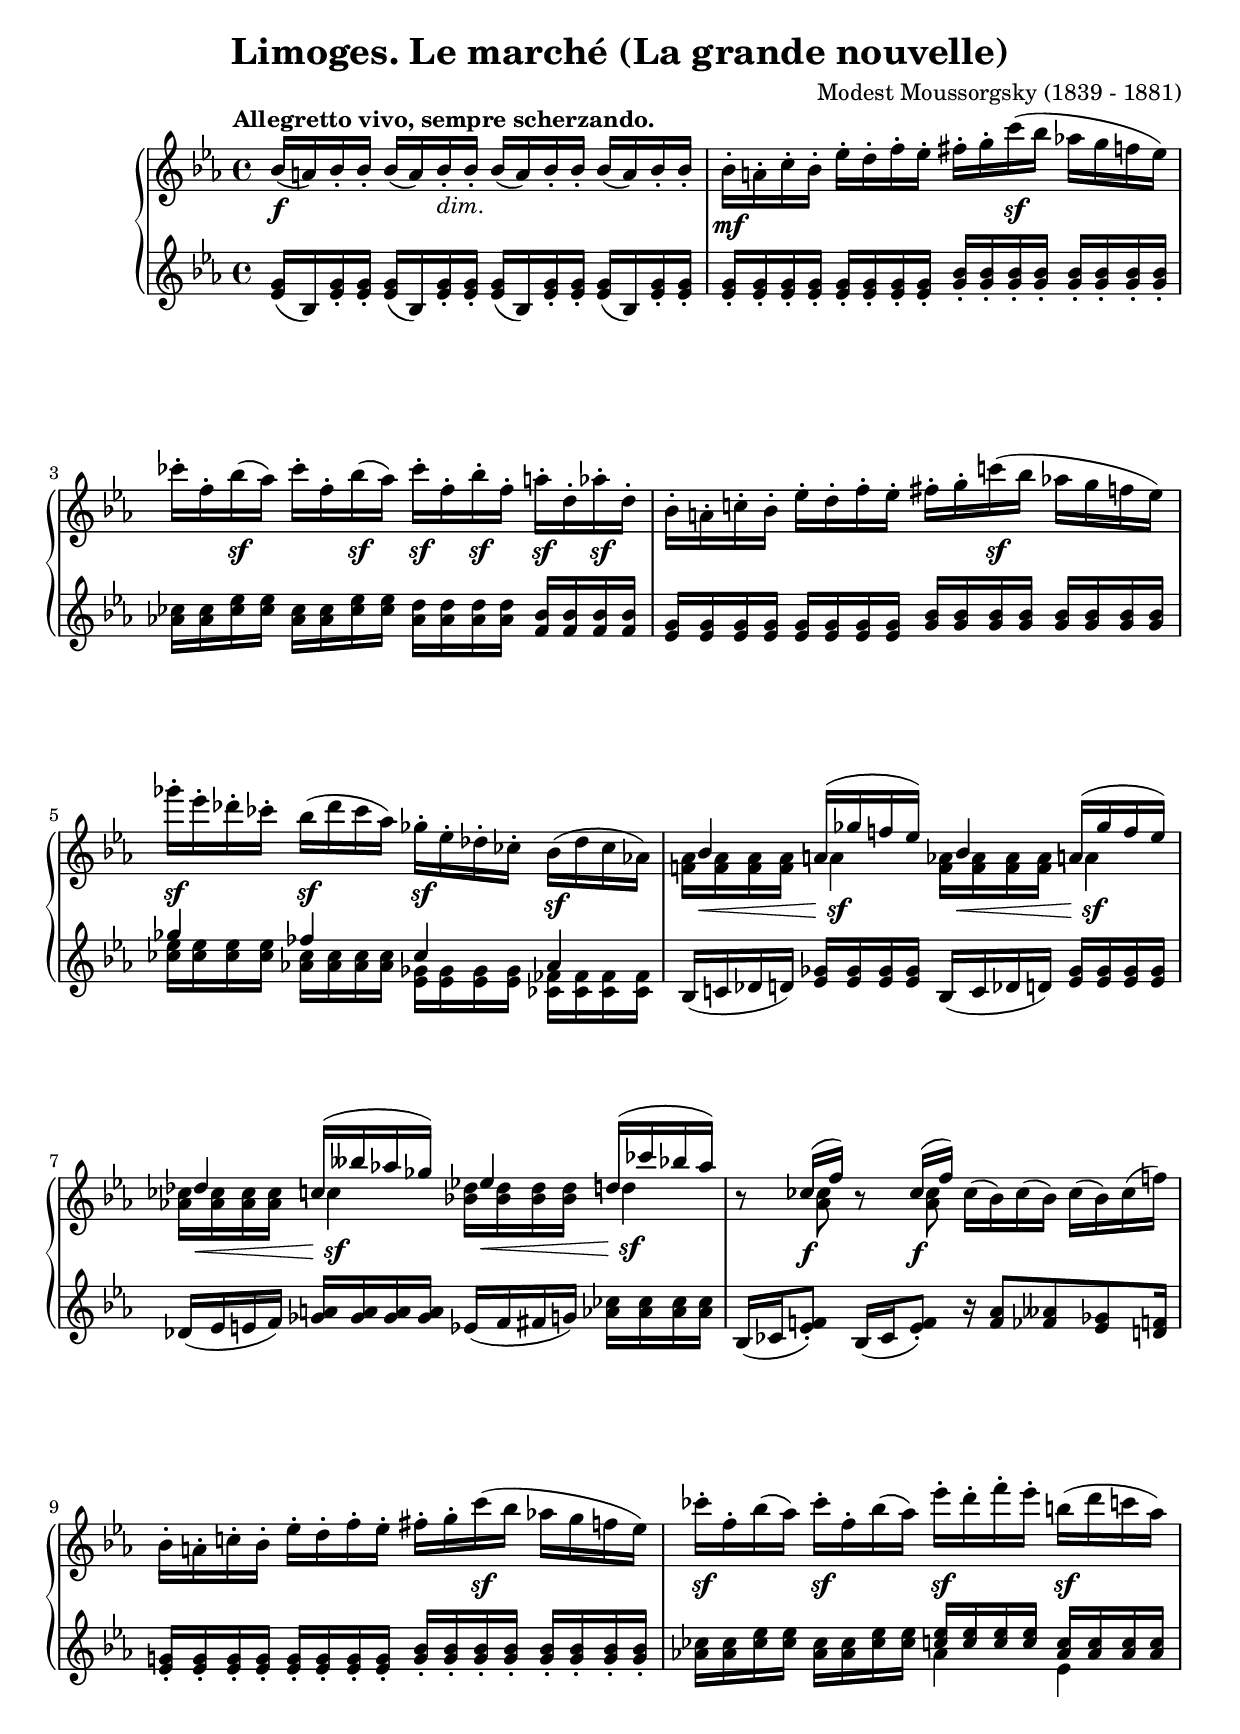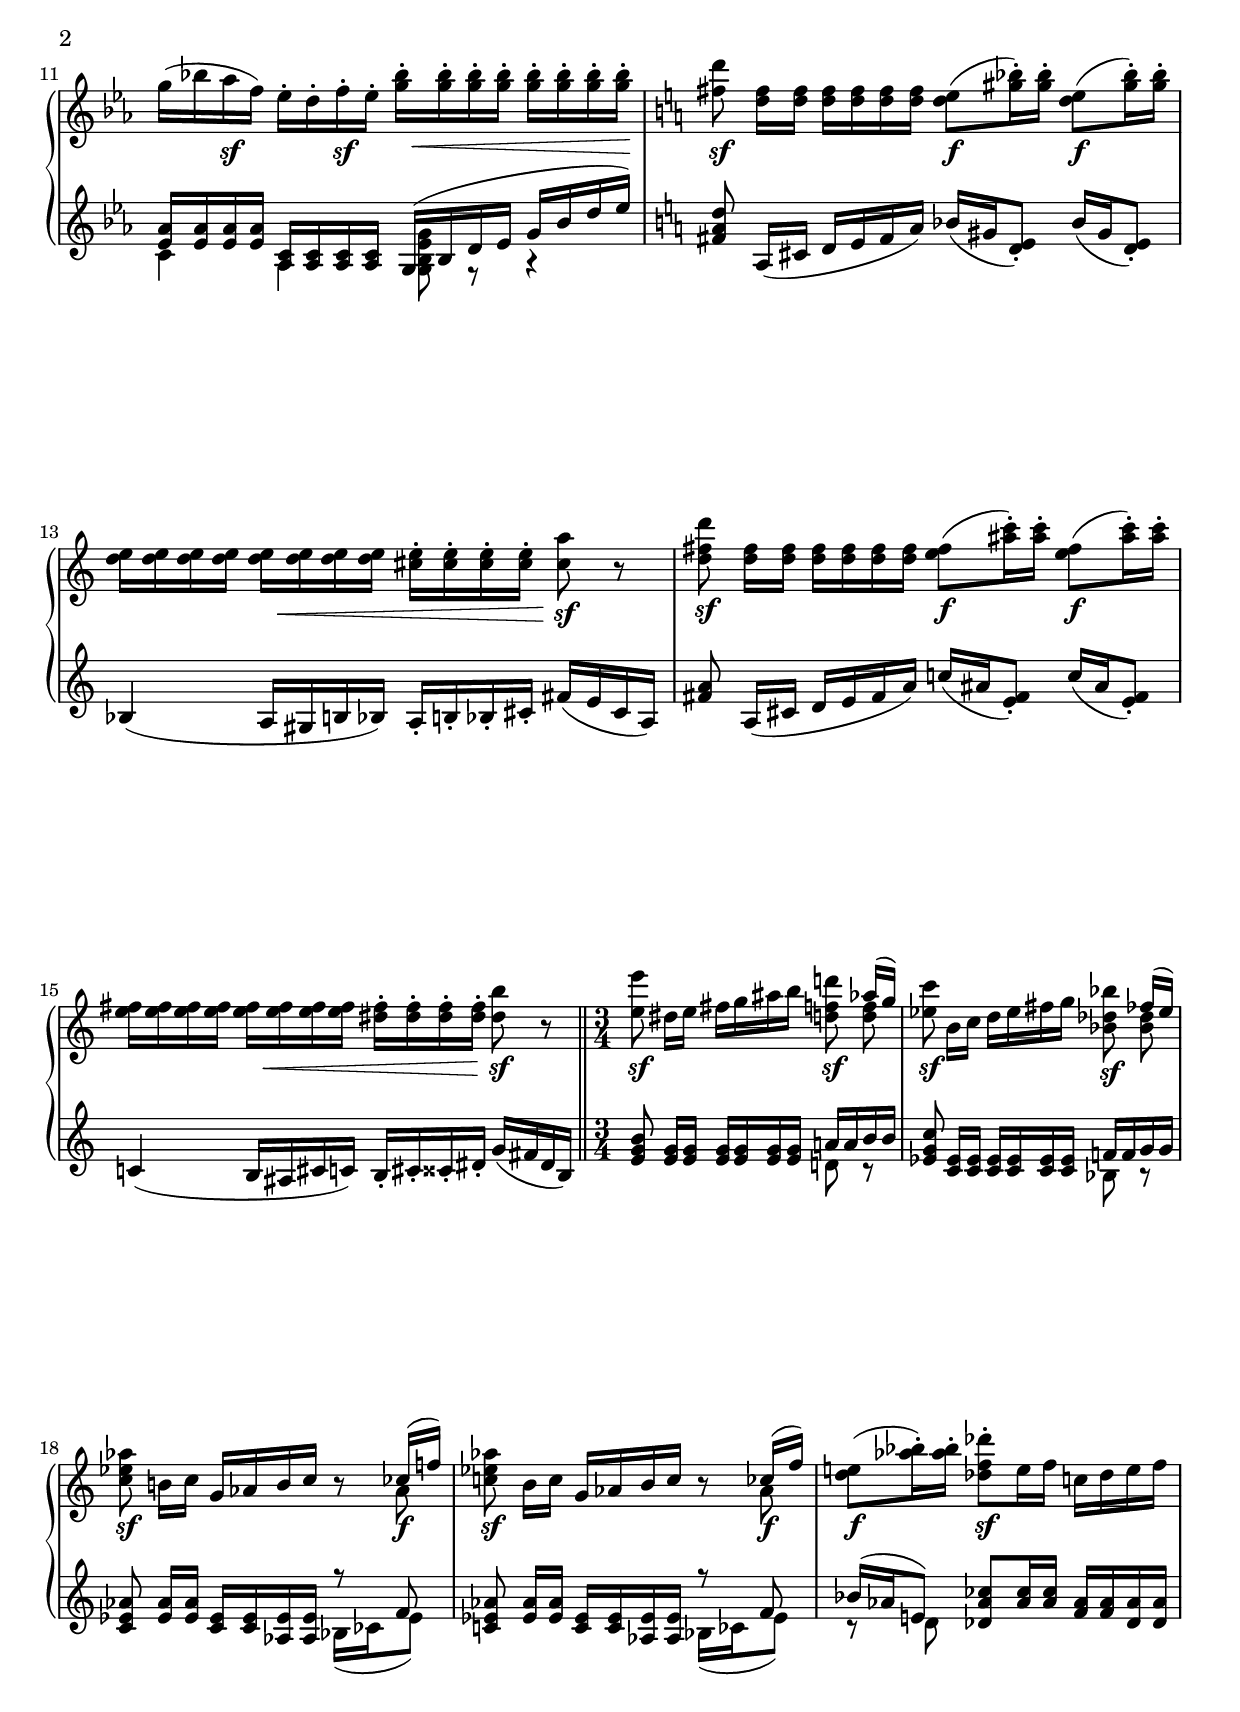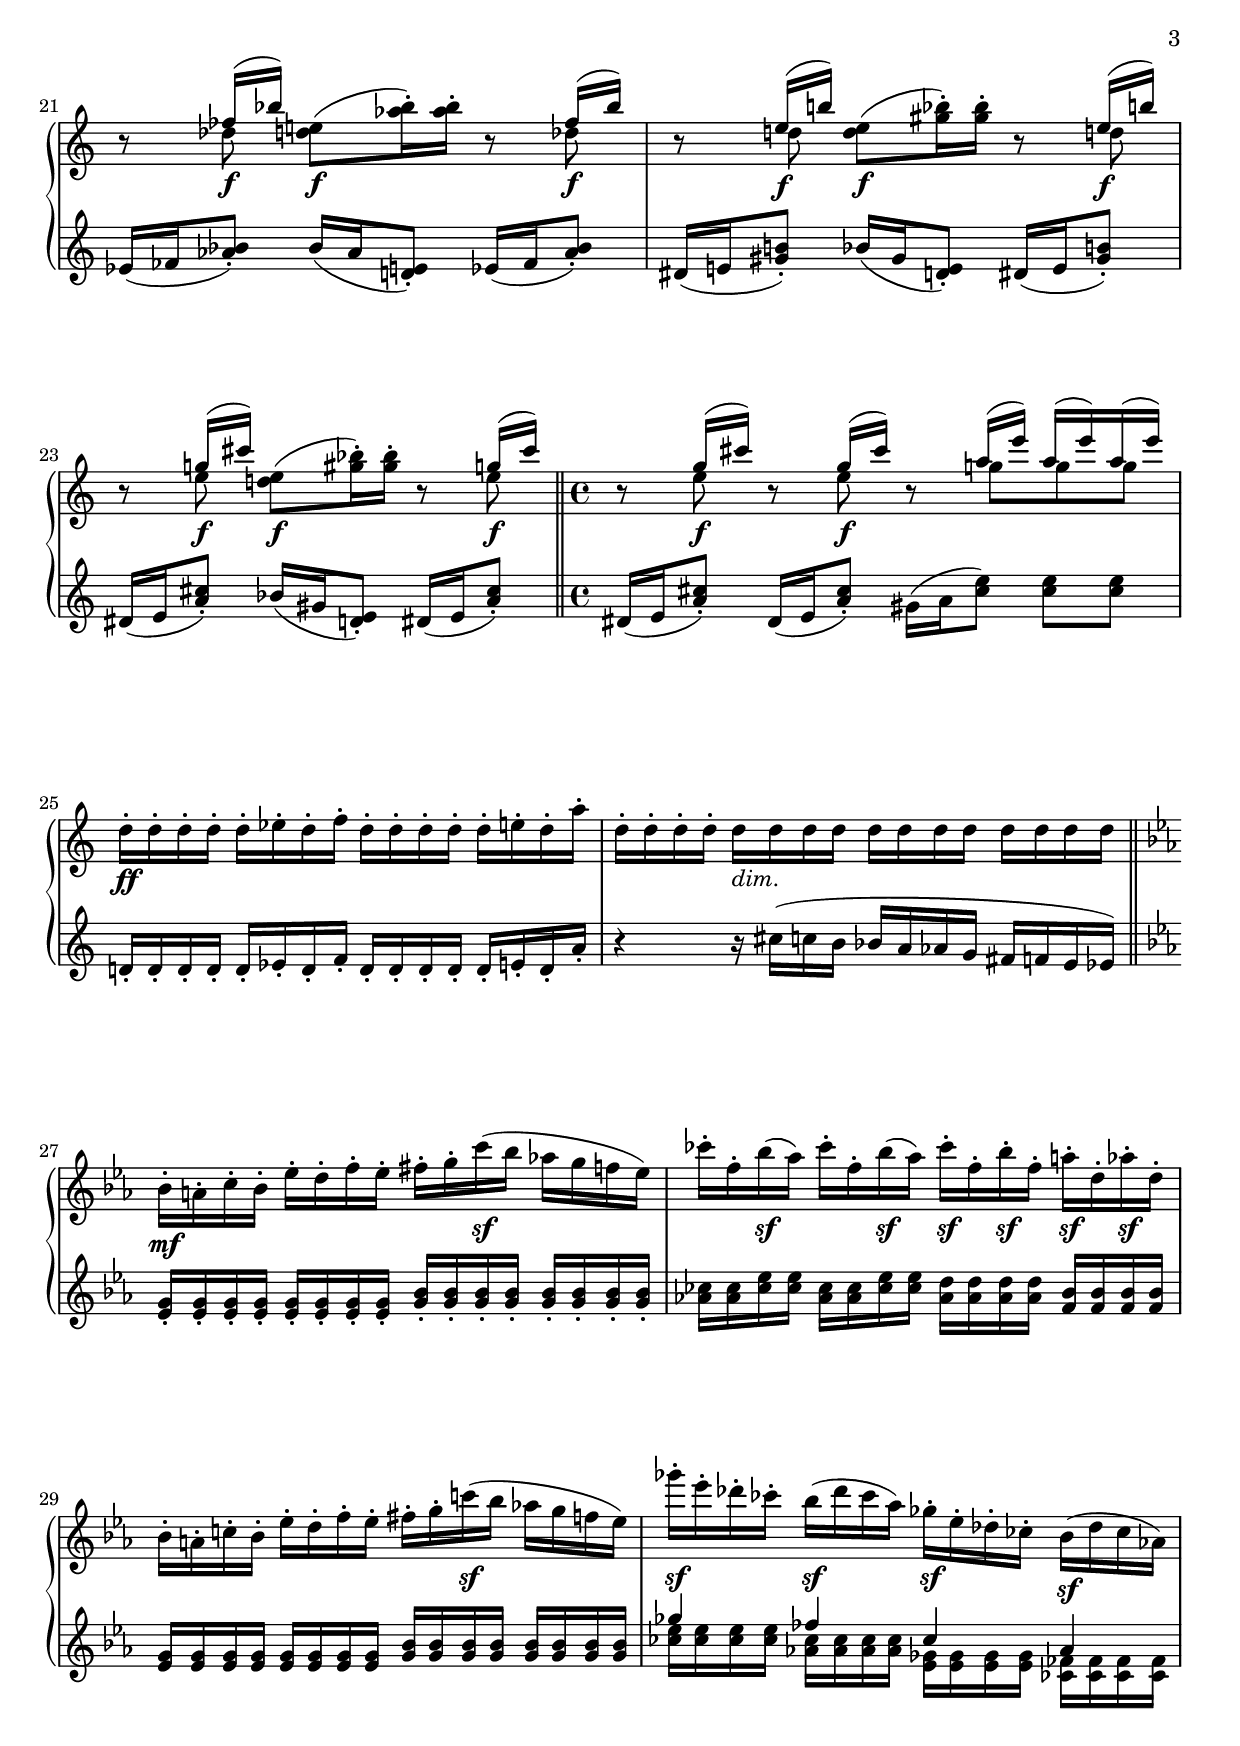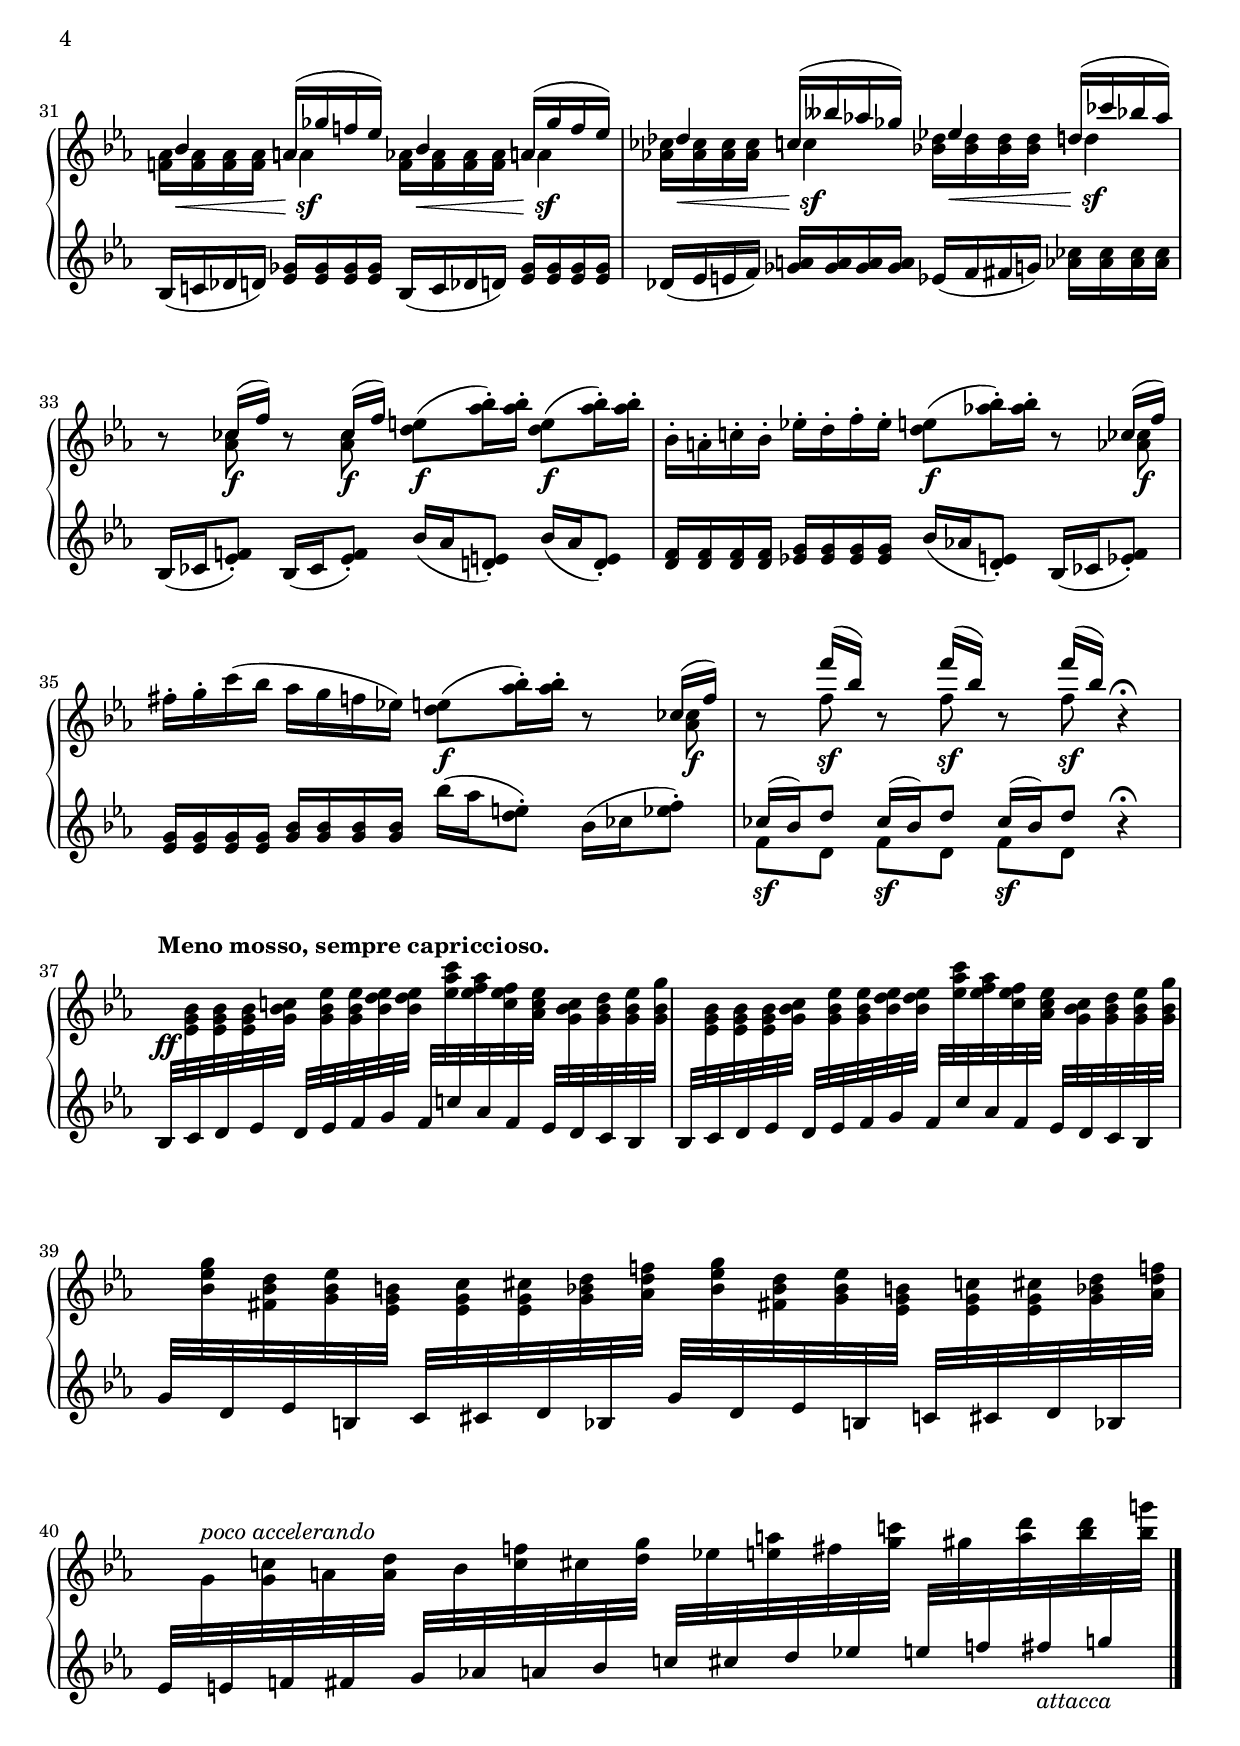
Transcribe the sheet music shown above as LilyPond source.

%...+....1....+....2....+....3....+....4....+....5....+....6....+....7....+....
\version "2.18.2"
\language "english"

\header {
  title        = "Limoges. Le marché (La grande nouvelle)"
  composer     = "Modest Moussorgsky (1839 - 1881)"
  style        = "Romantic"
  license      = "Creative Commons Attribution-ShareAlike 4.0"
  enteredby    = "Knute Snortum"
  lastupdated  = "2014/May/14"
  date         = "1874"
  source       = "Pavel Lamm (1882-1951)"

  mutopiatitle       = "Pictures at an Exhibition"
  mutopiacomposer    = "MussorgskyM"
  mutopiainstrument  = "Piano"
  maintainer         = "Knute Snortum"
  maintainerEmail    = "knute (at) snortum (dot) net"
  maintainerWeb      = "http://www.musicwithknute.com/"
}

accel = \markup { \italic "poco accelerando" }
dimin = \markup { \italic "dim." }
attacca = \markup { \italic "attacca" }

forceShiftOn = \override NoteColumn.force-hshift = #1.2
forceShiftOnn = \override NoteColumn.force-hshift = #1.4
forceShiftOnnn = \override NoteColumn.force-hshift = #1.7
forceShiftOff = \override NoteColumn.force-hshift = #0

omitDynamics = {
  \once \omit Staff.DynamicText
}

su = \change Staff = "up"
sd = \change Staff = "down"

upper = \relative c'' {
  \tempo "Allegretto vivo, sempre scherzando."

  | bf16 \f ( a ) bf-. bf-. bf ( a ) bf-. _\dimin bf-.
    bf ( a ) bf-. bf-. bf ( a ) bf-. bf-.
  | bf16-. \mf a-. c-. bf-. ef-. d-. f-. ef-.
    fs-. g-. c \sf ( bf af g f ef )
  | cf'16-. f,-. bf \sf ( af ) cf-. f,-. bf \sf ( af ) 
    cf-. \sf f,-. bf-. \sf f-. a-. \sf d,-. af'-. \sf d,-.
  | bf16-. a-. c-. bf-. ef-. d-. f-. ef-.
    fs-. g-. c \sf ( bf af g f ef )
  | gf'16-. \sf ef-. df-. cf-. bf ( \sf df cf af )
    gf-. \sf ef-. df-. cf-. bf ( \sf df cf af )
  |
  <<
    { 
      \forceShiftOn bf4 \forceShiftOff a16 ( gf' f ef ) 
      \forceShiftOn bf4 \forceShiftOff a16 ( gf' f ef ) 
    }
    \\
    { 
      \forceShiftOff \omitDynamics <af, f>16 \mf \< q q q \forceShiftOn a4 \sf 
      \forceShiftOff \omitDynamics <af f>16 \mf \< q q q \forceShiftOn a4 \sf
    }
  >>
  |
  <<
    { 
      \forceShiftOn df4 \forceShiftOff c16 ( bff' af gf ) 
      \forceShiftOn ef4 \forceShiftOff d16 ( cf' bf af ) 
    }
    \\
    { 
      \forceShiftOff \omitDynamics <af, cf>16 \mf \< q q q \forceShiftOn c4 \sf
      \forceShiftOff \omitDynamics <bf df>16 \mf \< q q q \forceShiftOn d4 \sf
    }
  >>
  
  \barNumberCheck #8
  | r8 << { cf16 ( \f f ) } \\ { \forceShiftOn <af, cf>8 } >> 
    r8 << { cf16 ( \f f ) } \\ { \forceShiftOn <af, cf>8 } >> 
    cf16 ( bf ) cf ( bf ) cf ( bf ) cf ( f )
  | bf,16-. a-. c-. bf-. ef-. d-. f-. ef-.
    fs-. g-. c \sf ( bf af g f ef )
  | cf'16-. \sf f,-. bf ( af ) cf-. \sf f,-. bf ( af )
    ef'-. \sf d-. f-. ef-. b \sf ( d c af ) \pageBreak
  | g16 ( bf af \sf f ) ef-. d-. f-. \sf ef-. 
    \omitDynamics <g bf>-. \mf \< q-. q-. q-. q-. q-. q-. q-. \!
  \key c \major
  | <fs d'>8 \sf <d fs>16 [ q ] q q q q 
    <d e>8 ( \f <gs bf>16-. ) q-. <d e>8 ( \f <gs bf>16-. ) q-.
  | <d e>16 q q q \omitDynamics q \mf \< q q q 
    <cs e>-. q-. q-. q-. <cs a'>8 \sf r
  | <d fs d'>8 \sf <d fs>16 [ q ] q q q q 
    <e fs>8 ( \f <as c>16-. ) q-. <e fs>8 ( \f <as c>16-. ) q-.
  | <e fs>16 q q q \omitDynamics q \mf \< q q q 
    <ds fs>-. q-. q-. q-. <ds b'>8 \sf r 
  \bar "||"
  
  \barNumberCheck #16
  \time 3/4
  | <e e'>8 \sf ds16 [ e ] fs g as b <d, f d'>8 \sf
    << { af'16 ( g ) } \\ { <d f>8 } >>
  | <ef c'>8 \sf b16 [ c ] d ef fs g <bf, df bf'>8 \sf
    << { ff'16 ( ef ) } \\ { <bf df>8 } >>
  | <c ef af>8 \sf b16 [ c ] g af b c r8 << { cf16 \f ( f ) } \\ { af,8 } >>
  | <c ef af>8 \sf b16 [ c ] g af b c r8 << { cf16 \f ( f ) } \\ { af,8 } >>
  | <d e>8 ( \f <af' bf>16-. ) q-. <df, f df'>8-. \sf e16 f c df e f \pageBreak
  | r8 << { ff16 ( \f bf ) } \\ { df,8 } >> <d e>8 ( \f <af' bf>16-. ) q-.
    r8 << { ff16 ( \f bf ) } \\ { df,8 } >>
  | r8 << { e16 ( \f b' ) } \\ { d,8 } >> <d e>8 ( \f <gs bf>16-. ) q-.
    r8 << { e16 ( \f b' ) } \\ { d,8 } >> 
  | r8 << { g16 ( \f cs ) } \\ { e,8 } >> <e d>8 ( \f <gs bf>16-. ) q-.
    r8 << { g16 ( \f cs ) } \\ { e,8 } >>
  \bar "||"
  
  \barNumberCheck #24
  \time 4/4
  | r8 << { g16 ( \f cs ) } \\ { e,8 } >> r8 << { g16 ( \f cs ) } \\ { e,8 } >>
    r8 << { a16 ( e' ) a, ( e' ) a, ( e' ) } \\ { g,8 g g } >> 
  | d16-. \ff d-. d-. d-. d-. ef-. d-. f-. d-. d-. d-. d-. d-. e-. d-. a'-.
  | d,16-. d-. d-. d-. d _\dimin d d d d d d d d d d d 
  \bar "||"
  \key ef \major
  | bf16-. \mf a-. c-. bf-. ef-. d-. f-. ef-.
    fs-. g-. c \sf ( bf af g f ef )
  | cf'16-. f,-. bf \sf ( af ) cf-. f,-. bf \sf ( af ) 
    cf-. \sf f,-. bf-. \sf f-. a-. \sf d,-. af'-. \sf d,-. 
  | bf16-. a-. c-. bf-. ef-. d-. f-. ef-.
    fs-. g-. c \sf ( bf af g f ef )
  | gf'16-. \sf ef-. df-. cf-. bf ( \sf df cf af )
    gf-. \sf ef-. df-. cf-. bf ( \sf df cf af ) \pageBreak
  |
  <<
    { 
      \forceShiftOn bf4 \forceShiftOff a16 ( gf' f ef ) 
      \forceShiftOn bf4 \forceShiftOff a16 ( gf' f ef ) 
    }
    \\
    { 
      \forceShiftOff \omitDynamics <af, f>16 \mf \< q q q \forceShiftOn a4 \sf 
      \forceShiftOff \omitDynamics <af f>16 \mf \< q q q \forceShiftOn a4 \sf
    }
  >>
  
  \barNumberCheck #32
  |
  <<
    { 
      \forceShiftOn df4 \forceShiftOff c16 ( bff' af gf ) 
      \forceShiftOn ef4 \forceShiftOff d16 ( cf' bf af ) 
    }
    \\
    { 
      \forceShiftOff \omitDynamics <af, cf>16 \mf \< q q q \forceShiftOn c4 \sf
      \forceShiftOff \omitDynamics <bf df>16 \mf \< q q q \forceShiftOn d4 \sf
    }
  >>
  | r8 << { cf16 ( f ) } \\ { <af, cf>8 \f } >> 
    r8 << { cf16 ( f ) } \\ { <af, cf>8 \f } >>
    <d e>8 ( \f <af' bf>16-. ) q-. <d, e>8 ( \f <af' bf>16-. ) q-.
  | bf,16-. a-. c-. bf-. ef-. d-. f-. ef-. <d e>8 ( \f <af' bf>16-. ) q-.
    r8 << { cf,16 ( f ) } \\ { \forceShiftOn <af, cf>8 \f } >>
  | fs'16-. g-. c ( bf af g f ef ) <d e>8 \f ( <af' bf>16-. ) q-.
    r8 << { cf,16 ( f ) } \\ { \forceShiftOn <af, cf>8 \f } >>
  | r8 << { f''16 ( bf, ) } \\ { f8 \sf } >> 
    r8 << { f'16 ( bf, ) } \\ { f8 \sf } >>
    r8 << { f'16 ( bf, ) } \\ { f8 \sf } >> r4 \fermata
    
  \tempo "Meno mosso, sempre capriccioso."
  | \sd bf,,32 ^\ff \su <ef g bf> \sd c \su <ef g bf> \sd d \su <ef g bf> \sd ef \su <g bf c> 
    \sd d \su <g bf ef> \sd ef \su <g bf ef> \sd f \su <bf d ef> \sd g \su <bf d ef>
    \sd f \su <ef' af c> \sd c \su <ef f af> \sd af, \su <c ef f> \sd f, \su <af c ef>
    \sd ef \su <g bf c> \sd d \su <g bf d> \sd c, \su <g' bf ef> \sd bf, \su <g' bf g'> 
  | \sd bf,32 \su <ef g bf> \sd c \su <ef g bf> \sd d \su <ef g bf> \sd ef \su <g bf c> 
    \sd d \su <g bf ef> \sd ef \su <g bf ef> \sd f \su <bf d ef> \sd g \su <bf d ef>
    \sd f \su <ef' af c> \sd c \su <ef f af> \sd af, \su <c ef f> \sd f, \su <af c ef>
    \sd ef \su <g bf c> \sd d \su <g bf d> \sd c, \su <g' bf ef> \sd bf, \su <g' bf g'> 
  | \sd g32 \su <bf ef g> \sd d, \su <fs bf d> \sd ef \su <g bf ef> \sd b, \su <ef g b>
    \sd c \su <ef g c> \sd cs \su <ef g cs> \sd d \su <g bf d> \sd bf, \su <af' d f>
    \sd g \su <bf ef g> \sd d, \su <fs bf d> \sd ef \su <g bf ef> \sd b, \su <ef g b>
    \sd c \su <ef g c> \sd cs \su <ef g cs> \sd d \su <g bf d> \sd bf, \su <af' d f>
  | \sd ef32 \su g ^\accel \sd e \su <g c> \sd f \su a \sd fs \su <a d>
    \sd g \su bf \sd af \su <c f> \sd a \su cs \sd bf \su <d g>
    \sd c \su ef \sd cs \su <e a> \sd d \su fs \sd ef \su <g c>
    \sd e \su gs \sd f \su <a d> \sd fs _\attacca \su <bf d> \sd g \su <bf g'>
  \bar "|."
}

lower = \relative c' {
  | <ef g>16 ( bf ) <ef g>-. q-. q ( bf ) <ef g>-. q-.
    q ( bf ) <ef g>-. q-. q ( bf ) <ef g>-. q-.
  | <g ef>16-. q-. q-. q-. q-. q-. q-. q-. 
    <bf g>-. q-. q-. q-. q-. q-. q-. q-.
  | <cf af>16 q <ef cf> q <cf af>16 q <ef cf> q
    <d af> q q q <bf f> q q q
  | <g ef> q q q q q q q <bf g> q q q q q q q 
  |
  << 
    { gf'4 ff cf af } 
    \\ 
    { <ef' cf>16 q q q <cf af> q q q <gf ef> q q q <ff cf> q q q } 
  >>
  | bf,16 ( c df d ) <ef gf> q q q bf16 ( c df d ) <ef gf> q q q
  | df16 ( ef e f ) <gf a> q q q ef ( f fs g ) <af cf> q q q
  
  \barNumberCheck #8
  | bf,16 ( cf <ef f>8-. ) bf16 ( cf <ef f>8-. ) 
    r16 <f af>8 <ff aff> <ef gf> <d f>16
  | <g ef>16-. q-. q-. q-. q-. q-. q-. q-. 
    <bf g>-. q-. q-. q-. q-. q-. q-. q-.
  | <af cf>16 q <cf ef> q <af cf>16 q <cf ef> q
    << { <c ef>16 q q q <af c> q q q } \\ { af4 ef } >>
  | 
  <<
    { <ef af>16 q q q <c af> q q q g ( bf d ef g bf d ef ) }
    \\
    { c,4 af \forceShiftOnnn <g bf ef g>8 r r4 }
  >>
  \key c \major
  | <fs' a d>8 a,16 ( [ cs ] d e fs a ) 
    bf ( gs <d e>8-. ) bf'16 ( gs <d e>8-. )
  | bf4 ( a16 gs b bf ) a-. b-. bf-. cs-. fs ( e cs a )
  | <fs' a>8 a,16 ( [ cs ] d e fs a ) 
    c ( as <e fs>8-. ) c'16 ( as <e fs>8-. )
  | c4 ( b16 as cs c ) b-. cs-. css-. ds-. g ( fs ds b )
  
  \barNumberCheck #16
  \time 3/4
  | <e g b>8 <e g>16 [ q ] q q q q << { a16 a b b  } \\ { d,8 r } >>
  | <ef g c>8 <c ef>16 [ q ] q q q q << { f16 f g g } \\ { bf,8 r } >>
  | <c ef af>8 <ef af>16 [ q ] <c ef> q <af ef'> q
    << { r8 f' } \\ { bf,16 ( cf ef8 ) } >>
  | <c ef af>8 <ef af>16 [ q ] <c ef> q <af ef'> q
    << { r8 f' } \\ { bf,16 ( cf ef8 ) } >>
  | << { bf'16 ( af e8 ) } \\ { r8 d } >> 
    <df af' cf>8 <af' cf>16 q <f af> q <df af'> q
  | ef16 ( ff <af bf>8-. ) bf16 ( af <d, e>8-. ) ef16 ( ff <af bf>8-. )
  | ds,16 ( e <gs b>8-. ) bf16 ( gs <d e>8-. ) ds16 ( e <gs b>8-. )
  | ds16 ( e <a cs>8-. ) bf16 ( gs <d e>8-. ) ds16 ( e <a cs>8-. )
  \bar "||"
  
  \barNumberCheck #24
  \time 4/4
  | ds,16 ( e <a cs>8-. ) ds,16 ( e <a cs>8-. ) gs16 ( a <cs e>8 ) q q
  | d,16-. d-. d-. d-. d-. ef-. d-. f-. d-. d-. d-. d-. d-. e-. d-. a'-.
  | r4 r16 cs ( c b bf a af g fs f e ef )
  \bar "||"
  \key ef \major
  | <g ef>16-. q-. q-. q-. q-. q-. q-. q-. 
    <bf g>-. q-. q-. q-. q-. q-. q-. q-.
  | <cf af>16 q <ef cf> q <cf af>16 q <ef cf> q
    <d af> q q q <bf f> q q q
  | <g ef> q q q q q q q <bf g> q q q q q q q 
  |
  << 
    { gf'4 ff cf af } 
    \\ 
    { <ef' cf>16 q q q <cf af> q q q <gf ef> q q q <ff cf> q q q } 
  >>
  | bf,16 ( c df d ) <ef gf> q q q bf16 ( c df d ) <ef gf> q q q
  
  \barNumberCheck #32
  | df16 ( ef e f ) <gf a> q q q ef ( f fs g ) <af cf> q q q
  | bf,16 ( cf <ef f>8-. ) bf16 ( cf <ef f>8-. )
    bf'16 ( af <d, e>8-. ) bf'16 ( af <d, e>8-. )
  | <d f>16 q q q <ef g> q q q bf' ( af <d, e>8-. ) bf16 ( cf <ef f>8-. )
  | <ef g>16 q q q <g bf> q q q bf' ( af <d, e>8-. ) bf16 ( cf <ef f>8-. )
  |
  << 
    { cf16 ( bf ) d8 cf16 ( bf ) d8 cf16 ( bf ) d8 }
    \\
    { f,8 [ \sf d ] f [ \sf d ] f [ \sf d ] }
  >>
    r4 \fermata
  | s1 * 4
}

global = {
  \clef treble
  \key ef \major
  \time 4/4
  \accidentalStyle piano
}

\score {
  \new PianoStaff <<
    \new Staff = "up" {
      \global
      \upper
    }
    \new Staff = "down" {
      \global
      \lower
    }
  >>
  \layout {
  }
  \midi {
    \tempo 4 = 108
  }
}
